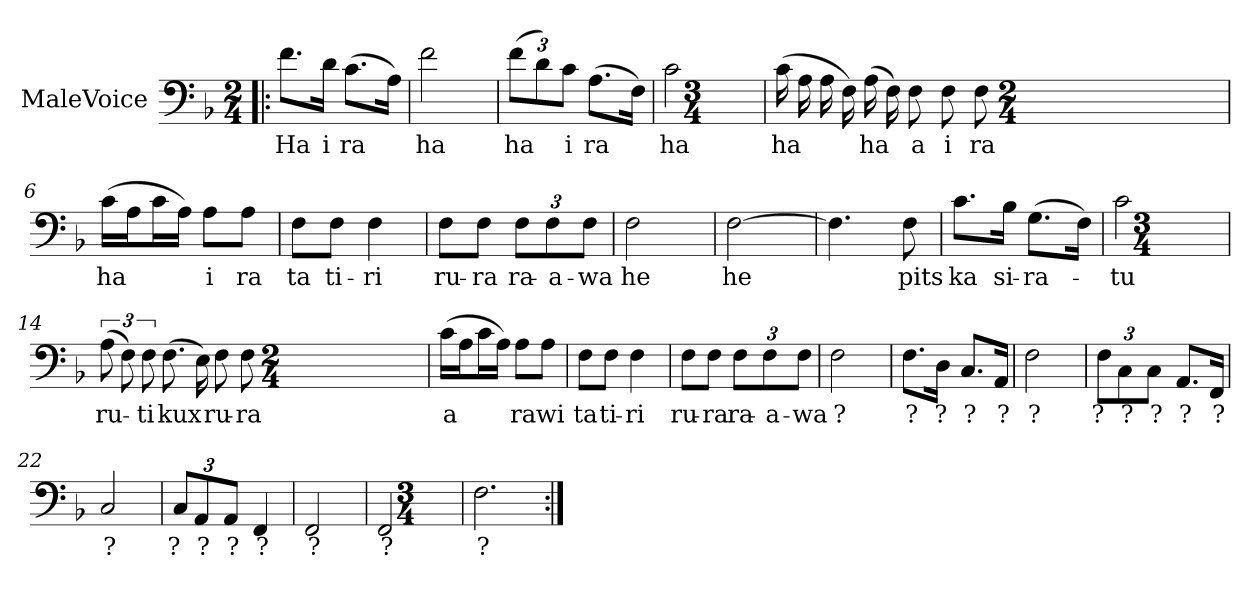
**kern	**text
*part1	*part1
*staff1	*staff1
*I"MaleVoice	*
*clefF4	*
*k[b-]	*
*M2/4	*
*MM80	*
=1!|:	=1!|:
8.f\L	Ha
16d\Jk	i
(8.c\L	ra
16A\Jk)	.
=2	=2
2f	ha
=3	=3
(12f\L	ha
12d\)	.
12c\J	i
(8.A\L	ra
16F\Jk)	.
=4	=4
2c	ha
*M3/4	*
=5	=5
(16c	ha
16A	.
16A	.
16F)	.
(16A	ha
16F)	.
8F	a
8F	i
8F	ra
*M2/4	*
=6	=6
(16c\LL	ha
16A\J	.
16c\L	.
16A\JJ)	.
8A\L	i
8A\J	ra
=7	=7
8F\L	ta
8F\J	ti-
4F	-ri
=8	=8
8F\L	ru-
8F\J	-ra
12F\L	ra-
12F\	-a-
12F\J	-wa
=9	=9
2F	he
=10	=10
[2F	he
=11	=11
4.F]	.
8F	pits
=12	=12
8.c\L	ka
16B-\Jk	si-
(8.G\L	-ra-
16F\Jk)	.
=13	=13
2c	-tu
*M3/4	*
=14	=14
(12A	ru-
12F)	.
12F	-ti
(8.F	kux
16E)	.
8F	ru-
8F	-ra
*M2/4	*
=15	=15
(16c\LL	a
16A\J	.
16c\L	.
16A\JJ)	.
8A\L	ra
8A\J	wi
=16	=16
8F\L	ta
8F\J	ti-
4F	-ri
=17	=17
8F\L	ru-
8F\J	-ra
12F\L	ra-
12F\	-a-
12F\J	-wa
=18	=18
2F	?
=19	=19
8.F\L	?
16D\Jk	?
8.C/L	?
16AA/Jk	?
=20	=20
2F	?
=21	=21
12F\L	?
12C\	?
12C\J	?
8.AA/L	?
16FF/Jk	?
=22	=22
2C	?
=23	=23
12C/L	?
12AA/	?
12AA/J	?
4FF	?
=24	=24
2FF	?
=25	=25
2FF	?
*M3/4	*
=26	=26
2.F	?
=:|!	=:|!
*-	*-
